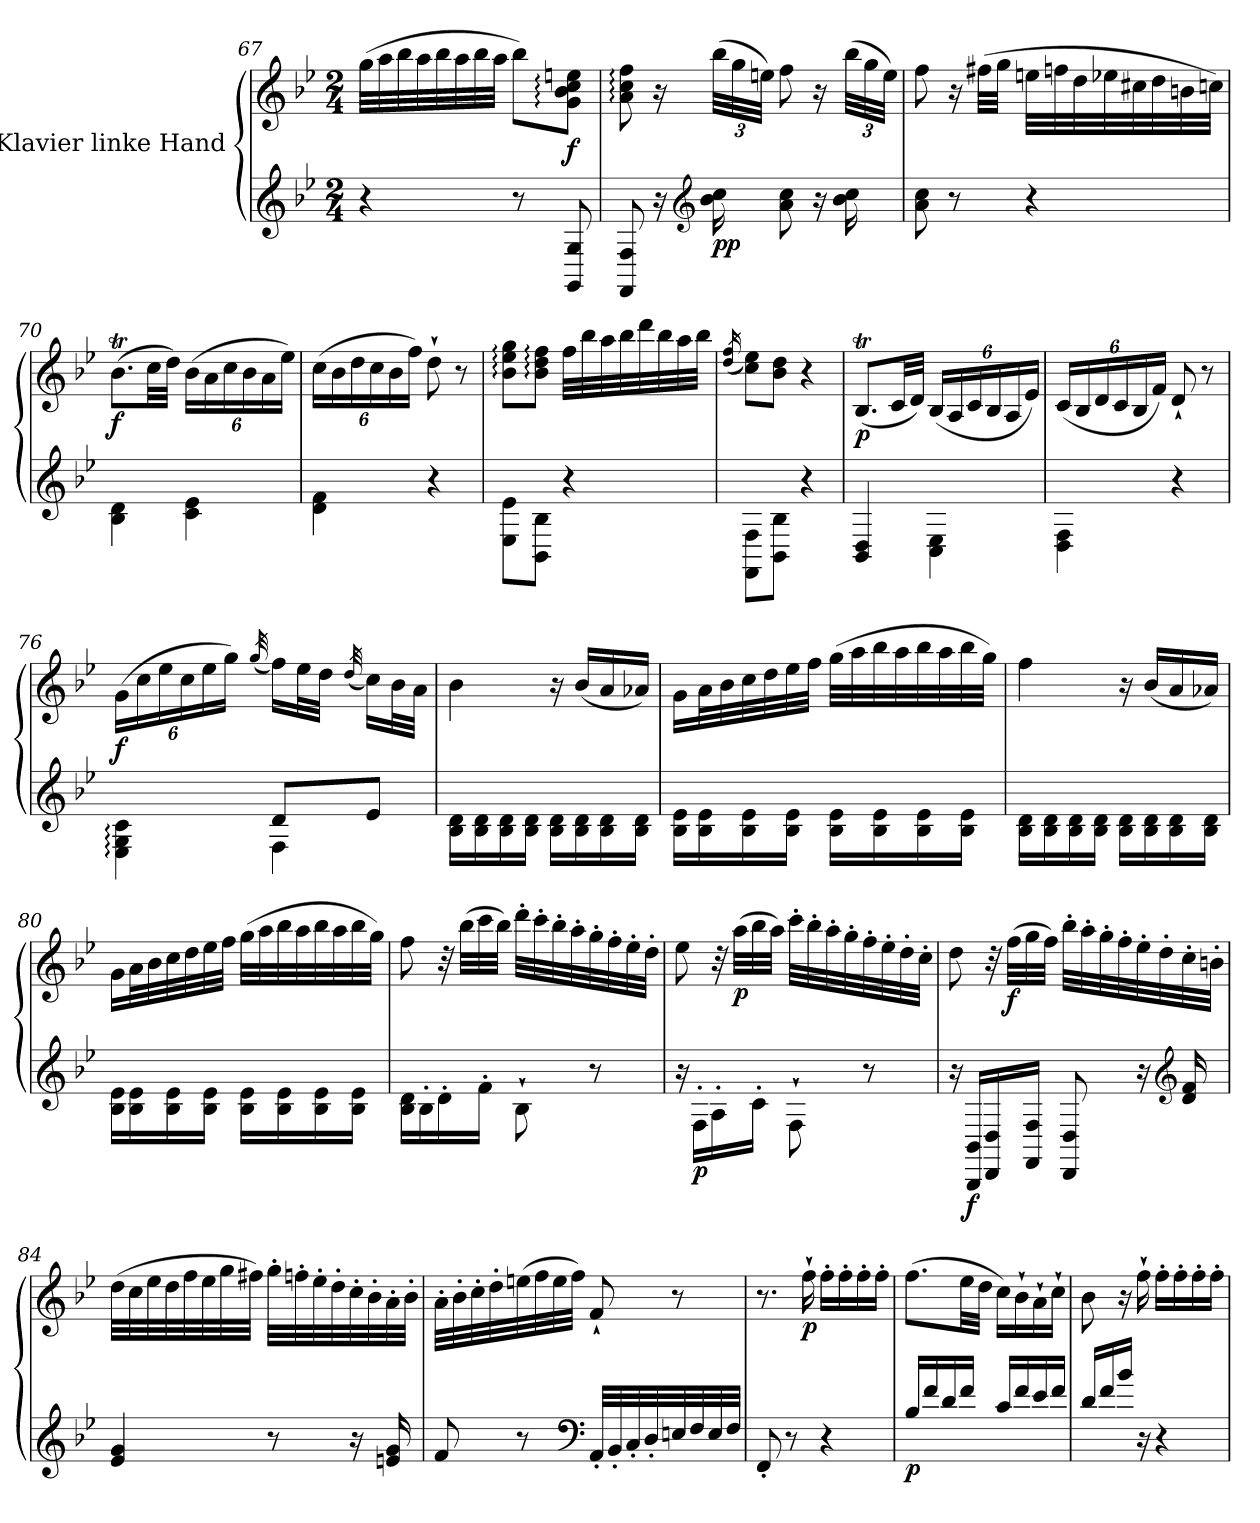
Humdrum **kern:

**kern	**kern	**dynam
*part1	*part1	*part1
*staff2	*staff1	*staff1/2
*I"Klavier linke Hand	*	*
*clefG2	*clefG2	*
*k[b-e-]	*k[b-e-]	*
*M2/4	*M2/4	*
=67	=67	=67
4r	(>32gg\LLL	.
.	32aa\	.
.	32bb-\	.
.	32aa\	.
.	32bb-\	.
.	32aa\	.
.	32bb-\	.
.	32aa\JJJ	.
8r	8bb-\L)	.
!	!	!LO:DY:b
8GG/ 8G/	8g\: 8b-\: 8cc\: 8een\:J	f
=68	=68	=68
8FF/ 8F/	8a\: 8cc\: 8ff\:	.
16r	16r	.
*clefG2	*	*
*	*Xbrackettup	*
!	!	!LO:DY:b=2
!	!	!LO:DY:n=1:b
16b-\ 16cc\	(>48bb-\LLL	p p
.	48gg\	.
.	48een\JJJ)	.
8a\ 8cc\	8ff\	.
16r	16r	.
16b-\ 16cc\	(>48bb-\LLL	.
.	48gg\	.
.	48ee\JJJ)	.
!!LO:LB:g=z
=69	=69	=69
8a\ 8cc\	8ff\	.
8r	16r	.
.	(>32ff#X\LLL	.
.	32gg\JJJ	.
4r	32een\LLL	.
.	32ffn\	.
.	32dd\	.
.	32ee-X\	.
.	32cc#X\	.
.	32dd\	.
.	32bn\	.
.	32ccn\JJJ)	.
=70	=70	=70
!	!	!LO:DY:b
4B-\ 4d\	(>8.b-T\L	f
.	32cc\LL	.
.	32dd\JJJ)	.
4c\ 4e-\	(>24b-\LL	.
.	24a\	.
.	24cc\	.
.	24b-\	.
.	24a\	.
.	24ee-\JJ)	.
=71	=71	=71
4d\ 4f\	(>24cc\LL	.
.	24b-\	.
.	24dd\	.
.	24cc\	.
.	24b-\	.
.	24ff\JJ)	.
4r	8dd`\	.
.	8r	.
=72	=72	=72
8E-\ 8e-\L	8b-\: 8ee-\: 8gg\:L	.
8BB-\ 8B-\J	8b-\: 8dd\: 8ff\:J	.
4r	32ff\LLL	.
.	32bb-\	.
.	32aa\	.
.	32bb-\	.
.	32ddd\	.
.	32bb-\	.
.	32aa\	.
.	32bb-\JJJ	.
=73	=73	=73
.	(<16qdd/ 16qff/	.
8FF\ 8F\L	8cc\ 8ee-\L)	.
8BB-\ 8B-\J	8b-\ 8dd\J	.
4r	4r	.
!!LO:LB:g=z
=74	=74	=74
!	!	!LO:DY:b
4BB-/ 4D/	(<8.B-T/L	p
.	32c/LL	.
.	32d/JJJ)	.
4C\ 4E-\	(<24B-/LL	.
.	24A/	.
.	24c/	.
.	24B-/	.
.	24A/	.
.	24e-/JJ)	.
=75	=75	=75
4D\ 4F\	(<24c/LL	.
.	24B-/	.
.	24d/	.
.	24c/	.
.	24B-/	.
.	24f/JJ)	.
4r	8d`/	.
.	8r	.
=76	=76	=76
*^	*	*
!	!	!	!LO:DY:b
4E-\: 4G\: 4c\:	4ryy	(>24g\LL	f
.	.	24cc\	.
.	.	24ee-\	.
.	.	24cc\	.
.	.	24ee-\	.
.	.	24gg\JJ)	.
.	.	(<32qgg/	.
8d/L	4F\	16ff\LL)	.
.	.	32ee-\L	.
.	.	32dd\JJJ	.
.	.	(<32qdd/	.
8e-/J	.	16cc\LL)	.
.	.	32b-\L	.
.	.	32a\JJJ	.
*v	*v	*	*
=77	=77	=77
16B-\ 16d\LL	4b-\	.
16B-\ 16d\	.	.
16B-\ 16d\	.	.
16B-\ 16d\JJ	.	.
16B-\ 16d\LL	16r	.
16B-\ 16d\	(<16b-/LL	.
16B-\ 16d\	16a/	.
16B-\ 16d\JJ	16a-X/JJ)	.
!!LO:LB:g=z
=78	=78	=78
16B-\ 16e-\LL	16g\LL	.
16B-\ 16e-\	32a\L	.
.	32b-\	.
16B-\ 16e-\	32cc\	.
.	32dd\	.
16B-\ 16e-\JJ	32ee-\	.
.	32ff\JJJ	.
16B-\ 16e-\LL	(>32gg\LLL	.
.	32aa\	.
16B-\ 16e-\	32bb-\	.
.	32aa\	.
16B-\ 16e-\	32bb-\	.
.	32aa\	.
16B-\ 16e-\JJ	32bb-\	.
.	32gg\JJJ)	.
=79	=79	=79
16B-\ 16d\LL	4ff\	.
16B-\ 16d\	.	.
16B-\ 16d\	.	.
16B-\ 16d\JJ	.	.
16B-\ 16d\LL	16r	.
16B-\ 16d\	(<16b-/LL	.
16B-\ 16d\	16a/	.
16B-\ 16d\JJ	16a-X/JJ)	.
=80	=80	=80
16B-\ 16e-\LL	16g\LL	.
16B-\ 16e-\	32a\L	.
.	32b-\	.
16B-\ 16e-\	32cc\	.
.	32dd\	.
16B-\ 16e-\JJ	32ee-\	.
.	32ff\JJJ	.
16B-\ 16e-\LL	(>32gg\LLL	.
.	32aa\	.
16B-\ 16e-\	32bb-\	.
.	32aa\	.
16B-\ 16e-\	32bb-\	.
.	32aa\	.
16B-\ 16e-\JJ	32bb-\	.
.	32gg\JJJ)	.
!!LO:LB:g=z
=81	=81	=81
16B-\ 16d\LL	8ff\	.
16B-'\	.	.
16d'\	32r	.
.	(>32bb-\LLL	.
16f'\JJ	32ccc\	.
.	32bb-\JJJ)	.
8B-`\	32ddd'\LLL	.
.	32ccc'\	.
.	32bb-'\	.
.	32aa'\	.
8r	32gg'\	.
.	32ff'\	.
.	32ee-'\	.
.	32dd'\JJJ	.
=82	=82	=82
16r	8ee-\	.
!	!	!LO:DY:b=2
16F'\LL	.	p
16A'\	32r	.
!	!	!LO:DY:b
.	(>32aa\LLL	p
16c'\JJ	32bb-\	.
.	32aa\JJJ)	.
8F`\	32ccc'\LLL	.
.	32bb-'\	.
.	32aa'\	.
.	32gg'\	.
8r	32ff'\	.
.	32ee-'\	.
.	32dd'\	.
.	32cc'\JJJ	.
=83	=83	=83
16r	8dd\	.
!	!	!LO:DY:b=2
16BBB-/ 16BB-/LL	.	f
16DD/ 16D/	32r	.
!	!	!LO:DY:b
.	(>32ff\LLL	f
16FF/ 16F/JJ	32gg\	.
.	32ff\JJJ)	.
8DD/ 8D/	32bb-'\LLL	.
.	32aa'\	.
.	32gg'\	.
.	32ff'\	.
16r	32ee-'\	.
.	32dd'\	.
*clefG2	*	*
16d/ 16f/	32cc'\	.
.	32bn'\JJJ	.
!!LO:PB:g=z
=84	=84	=84
4e-/ 4g/	(>32dd\LLL	.
.	32cc\	.
.	32ee-\	.
.	32dd\	.
.	32ff\	.
.	32ee-\	.
.	32gg\	.
.	32ff#X\JJJ)	.
8r	32gg'\LLL	.
.	32ffn'\	.
.	32ee-'\	.
.	32dd'\	.
16r	32cc'\	.
.	32b-'\	.
16en/ 16g/	32a'\	.
.	32b-'\JJJ	.
=85	=85	=85
8f/	32a'\LLL	.
.	32b-'\	.
.	32cc'\	.
.	32dd'\	.
8r	(>32een\	.
.	32ff\	.
.	32ee\	.
.	32ff\JJJ)	.
*clefF4	*	*
32AA'/LLL	8f`/	.
32BB-'/	.	.
32C'/	.	.
32D'/	.	.
32En/	8r	.
32F/	.	.
32E/	.	.
32F/JJJ	.	.
=86	=86	=86
8FF'/	8.r	.
8r	.	.
!	!	!LO:DY:b
.	16ff`\	p
4r	16ff'\LL	.
.	16ff'\	.
.	16ff'\	.
.	16ff'\JJ	.
=87	=87	=87
!	!	!LO:DY:b=2
16B-/LL	(>8.ff\L	p
16f/	.	.
16d/	.	.
16f/JJ	32ee-\LL	.
.	32dd\JJJ	.
16c/LL	16cc\LL)	.
16f/	16b-`\	.
16e-/	16a`\	.
16f/JJ	16cc`\JJ	.
=88	=88	=88
16d/LL	8b-\	.
16f/	.	.
16b-/JJ	16r	.
16r	16ff`\	.
4r	16ff'\LL	.
.	16ff'\	.
.	16ff'\	.
.	16ff'\JJ	.
=	=	=
*-	*-	*-
